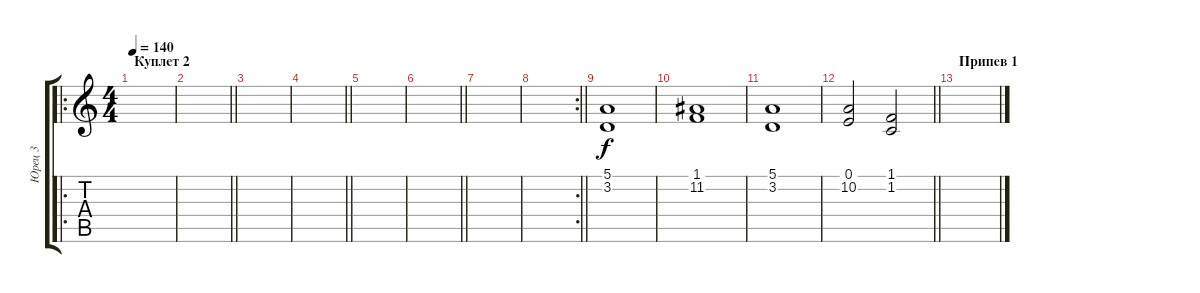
\track ("Юрец 3" "Юрец 3") {instrument stringensemble1}
\staff {score tabs}
\tuning (E4 B3 G3 D3 A2 E2) {hide}
\ro
\ts (4 4)
\section ("" "Куплет 2")
\tempo 140
\clef g2
\ks c
|
\barLineRight lightlight
|
|
\barLineRight lightlight
|
|
\barLineRight lightlight
|
|
\rc 2
\barLineRight lightlight
|
(5.1 3.2).1 |
(1.1 11.2).1 |
(5.1 3.2).1 |
\barLineRight lightlight
(0.1 10.2).2 (1.1 1.2).2 |
\section ("" "Припев 1")
